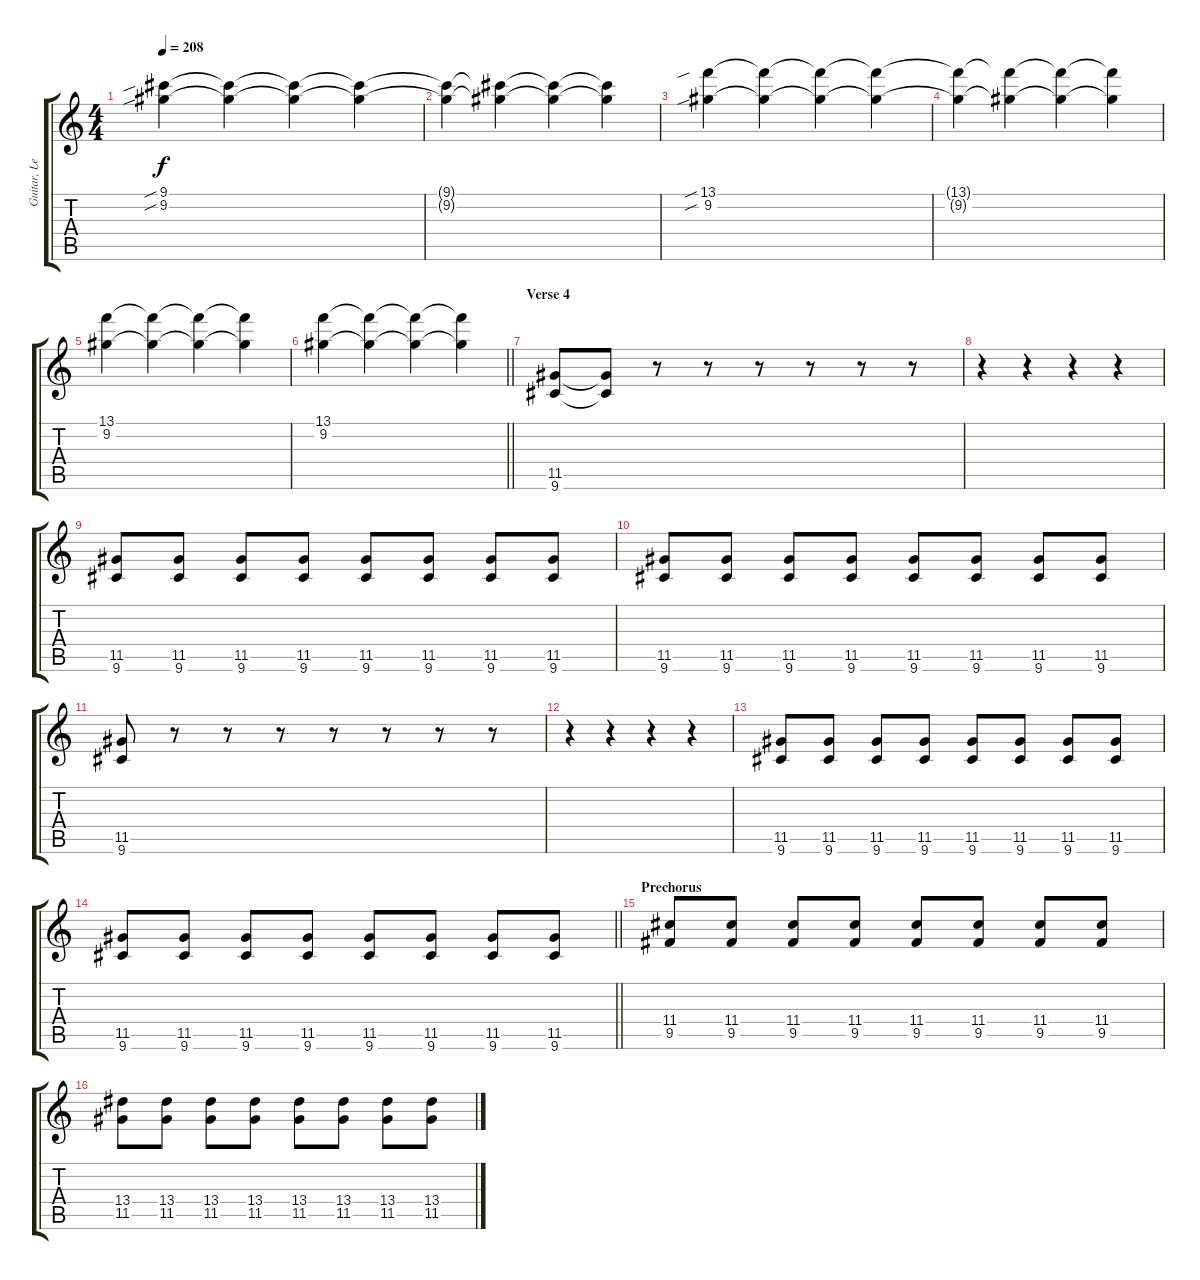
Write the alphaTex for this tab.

\track ("Guitar, Lead" "Guitar, Le") {instrument distortionguitar}
\staff {score tabs}
\tuning (E4 B3 G3 D3 A2 E2) {hide}
\ts (4 4)
\tempo 208
\clef g2
\ks c
(9.1{sib} 9.2{sib}).4{dy f} (9.1{t} 9.2{t}).4 (9.1{t} 9.2{t}).4 (9.1{t} 9.2{t}).4 |
(9.1{t} 9.2{t}).4 (9.1{t} 9.2{t}).4 (9.1{t} 9.2{t}).4 (9.1{t} 9.2{t}).4 |
(13.1{sib} 9.2{sib}).4 (13.1{t} 9.2{t}).4 (13.1{t} 9.2{t}).4 (13.1{t} 9.2{t}).4 |
(13.1{t} 9.2{t}).4 (13.1{t} 9.2{t}).4 (13.1{t} 9.2{t}).4 (13.1{t} 9.2{t}).4 |
(13.1 9.2).4 (13.1{t} 9.2{t}).4 (13.1{t} 9.2{t}).4 (13.1{t} 9.2{t}).4 |
\barLineRight lightlight
(13.1 9.2).4 (13.1{t} 9.2{t}).4 (13.1{t} 9.2{t}).4 (13.1{t} 9.2{t}).4 |
\section ("" "Verse 4")
(11.5 9.6).8 (11.5{t} 9.6{t}).8 r.8 r.8 r.8 r.8 r.8 r.8 |
r.4 r.4 r.4 r.4 |
(11.5 9.6).8 (11.5 9.6).8 (11.5 9.6).8 (11.5 9.6).8 (11.5 9.6).8 (11.5 9.6).8 (11.5 9.6).8 (11.5 9.6).8 |
(11.5 9.6).8 (11.5 9.6).8 (11.5 9.6).8 (11.5 9.6).8 (11.5 9.6).8 (11.5 9.6).8 (11.5 9.6).8 (11.5 9.6).8 |
(11.5 9.6).8 r.8 r.8 r.8 r.8 r.8 r.8 r.8 |
r.4 r.4 r.4 r.4 |
(11.5 9.6).8 (11.5 9.6).8 (11.5 9.6).8 (11.5 9.6).8 (11.5 9.6).8 (11.5 9.6).8 (11.5 9.6).8 (11.5 9.6).8 |
\barLineRight lightlight
(11.5 9.6).8 (11.5 9.6).8 (11.5 9.6).8 (11.5 9.6).8 (11.5 9.6).8 (11.5 9.6).8 (11.5 9.6).8 (11.5 9.6).8 |
\section ("" "Prechorus")
(11.4 9.5).8 (11.4 9.5).8 (11.4 9.5).8 (11.4 9.5).8 (11.4 9.5).8 (11.4 9.5).8 (11.4 9.5).8 (11.4 9.5).8 |
(13.4 11.5).8 (13.4 11.5).8 (13.4 11.5).8 (13.4 11.5).8 (13.4 11.5).8 (13.4 11.5).8 (13.4 11.5).8 (13.4 11.5).8
